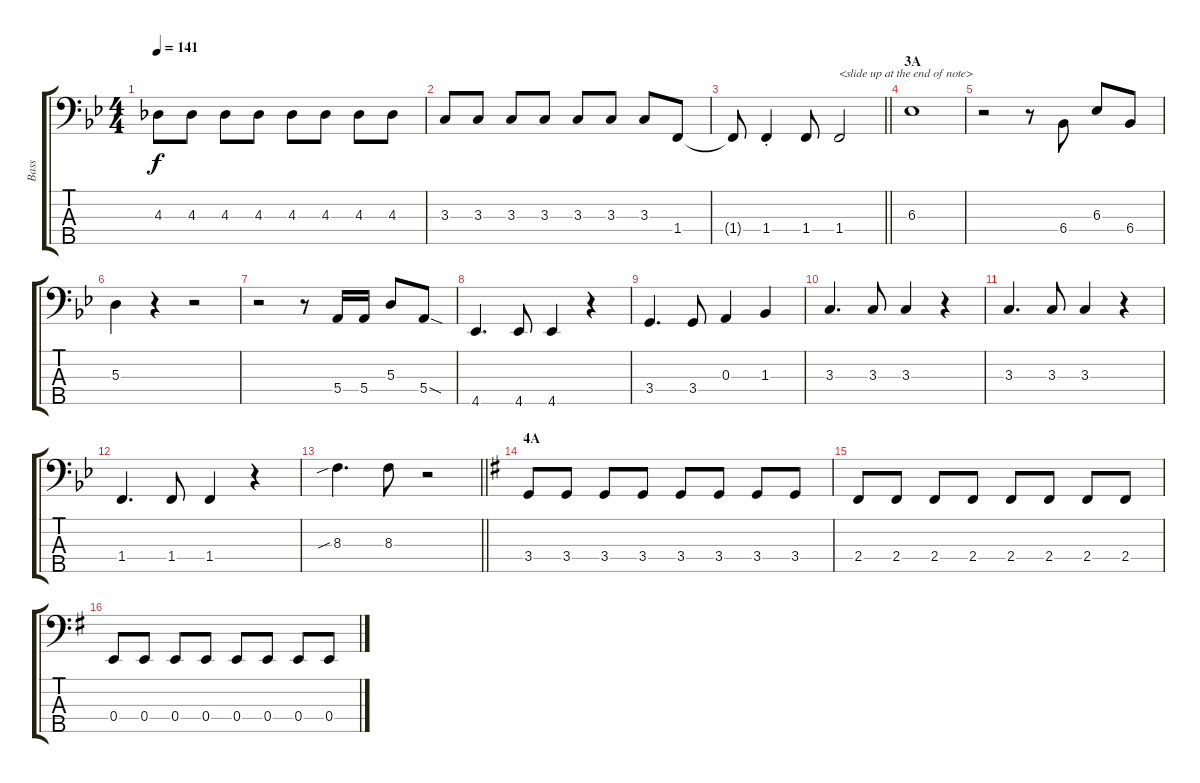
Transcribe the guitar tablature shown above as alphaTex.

\track ("Bass" "Bass") {instrument electricbassfinger}
\staff {score tabs}
\tuning (G2 D2 A1 E1 B0) {hide}
\ts (4 4)
\tempo 141
\clef f4
\ks bb
4.3.8{dy f} 4.3.8 4.3.8 4.3.8 4.3.8 4.3.8 4.3.8 4.3.8 |
3.3.8 3.3.8 3.3.8 3.3.8 3.3.8 3.3.8 3.3.8 1.4.8 |
\barLineRight lightlight
1.4{t}.8 1.4{st}.4 1.4.8 1.4.2{txt "<slide up at the end of note>"} |
\section ("" "3A")
6.3.1 |
r.2 r.8 6.4.8{beam Down} 6.3.8 6.4.8 |
5.3.4 r.4 r.2 |
r.2 r.8 5.4.16 5.4.16 5.3.8 5.4{sod}.8 |
4.5.4{d} 4.5.8 4.5.4 r.4 |
3.4.4{d} 3.4.8 0.3.4 1.3.4 |
3.3.4{d} 3.3.8 3.3.4 r.4 |
3.3.4{d} 3.3.8 3.3.4 r.4 |
1.4.4{d} 1.4.8 1.4.4 r.4 |
\barLineRight lightlight
8.3{sib}.4{d} 8.3.8 r.2 |
\section ("" "4A")
\ks g
3.4.8 3.4.8 3.4.8 3.4.8 3.4.8 3.4.8 3.4.8 3.4.8 |
2.4.8 2.4.8 2.4.8 2.4.8 2.4.8 2.4.8 2.4.8 2.4.8 |
0.4.8 0.4.8 0.4.8 0.4.8 0.4.8 0.4.8 0.4.8 0.4.8
